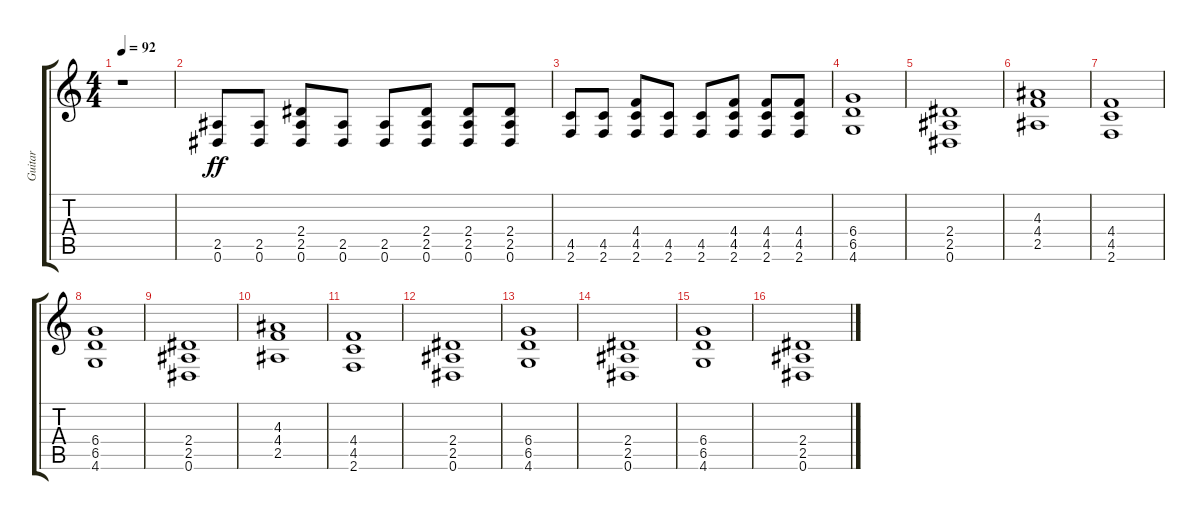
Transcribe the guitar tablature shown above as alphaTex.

\track ("Guitar" "Guitar") {instrument distortionguitar}
\staff {score tabs}
\tuning (Eb4 Bb3 Gb3 Db3 Ab2 Eb2) {hide}
\ts (4 4)
\tempo 92
\clef g2
\ks c
r.1{dy ff instrument distortionguitar} |
(2.5 0.6).8 (2.5 0.6).8 (2.4 2.5 0.6).8 (2.5 0.6).8 (2.5 0.6).8 (2.4 2.5 0.6).8 (2.4 2.5 0.6).8 (2.4 2.5 0.6).8 |
(4.5 2.6).8 (4.5 2.6).8 (4.4 4.5 2.6).8 (4.5 2.6).8 (4.5 2.6).8 (4.4 4.5 2.6).8 (4.4 4.5 2.6).8 (4.4 4.5 2.6).8 |
(6.4 6.5 4.6).1 |
(2.4 2.5 0.6).1 |
(4.3 4.4 2.5).1 |
(4.4 4.5 2.6).1 |
(6.4 6.5 4.6).1 |
(2.4 2.5 0.6).1 |
(4.3 4.4 2.5).1 |
(4.4 4.5 2.6).1 |
(2.4 2.5 0.6).1 |
(6.4 6.5 4.6).1{volume 12} |
(2.4 2.5 0.6).1 |
(6.4 6.5 4.6).1 |
(2.4 2.5 0.6).1
